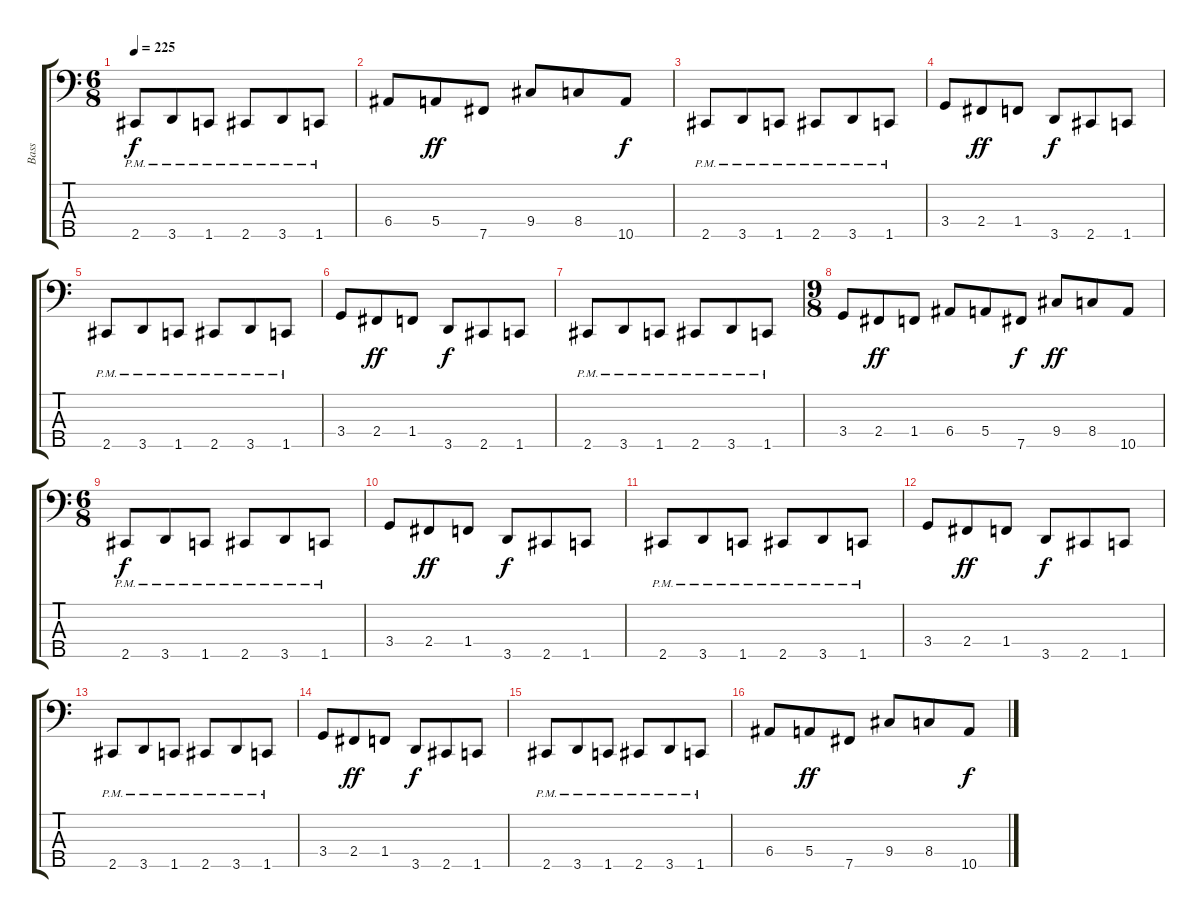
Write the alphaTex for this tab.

\track ("Bass" "Bass") {instrument electricbasspick}
\staff {score tabs}
\tuning (G2 D2 A1 E1 B0) {hide}
\ts (6 8)
\tempo 225
\clef f4
\ks c
2.5{pm}.8{dy f} 3.5{pm}.8 1.5{pm}.8 2.5{pm}.8 3.5{pm}.8 1.5{pm}.8 |
6.4.8 5.4.8{dy ff} 7.5.8 9.4.8 8.4.8 10.5.8{dy f} |
2.5{pm}.8 3.5{pm}.8 1.5{pm}.8 2.5{pm}.8 3.5{pm}.8 1.5{pm}.8 |
3.4.8 2.4.8{dy ff} 1.4.8 3.5.8{dy f} 2.5.8 1.5.8 |
2.5{pm}.8 3.5{pm}.8 1.5{pm}.8 2.5{pm}.8 3.5{pm}.8 1.5{pm}.8 |
3.4.8 2.4.8{dy ff} 1.4.8 3.5.8{dy f} 2.5.8 1.5.8 |
2.5{pm}.8 3.5{pm}.8 1.5{pm}.8 2.5{pm}.8 3.5{pm}.8 1.5{pm}.8 |
\ts (9 8)
3.4.8 2.4.8{dy ff} 1.4.8 6.4.8 5.4.8 7.5.8{dy f} 9.4.8{dy ff} 8.4.8 10.5.8 |
\ts (6 8)
2.5{pm}.8{dy f} 3.5{pm}.8 1.5{pm}.8 2.5{pm}.8 3.5{pm}.8 1.5{pm}.8 |
3.4.8 2.4.8{dy ff} 1.4.8 3.5.8{dy f} 2.5.8 1.5.8 |
2.5{pm}.8 3.5{pm}.8 1.5{pm}.8 2.5{pm}.8 3.5{pm}.8 1.5{pm}.8 |
3.4.8 2.4.8{dy ff} 1.4.8 3.5.8{dy f} 2.5.8 1.5.8 |
2.5{pm}.8 3.5{pm}.8 1.5{pm}.8 2.5{pm}.8 3.5{pm}.8 1.5{pm}.8 |
3.4.8 2.4.8{dy ff} 1.4.8 3.5.8{dy f} 2.5.8 1.5.8 |
2.5{pm}.8 3.5{pm}.8 1.5{pm}.8 2.5{pm}.8 3.5{pm}.8 1.5{pm}.8 |
6.4.8 5.4.8{dy ff} 7.5.8 9.4.8 8.4.8 10.5.8{dy f}
